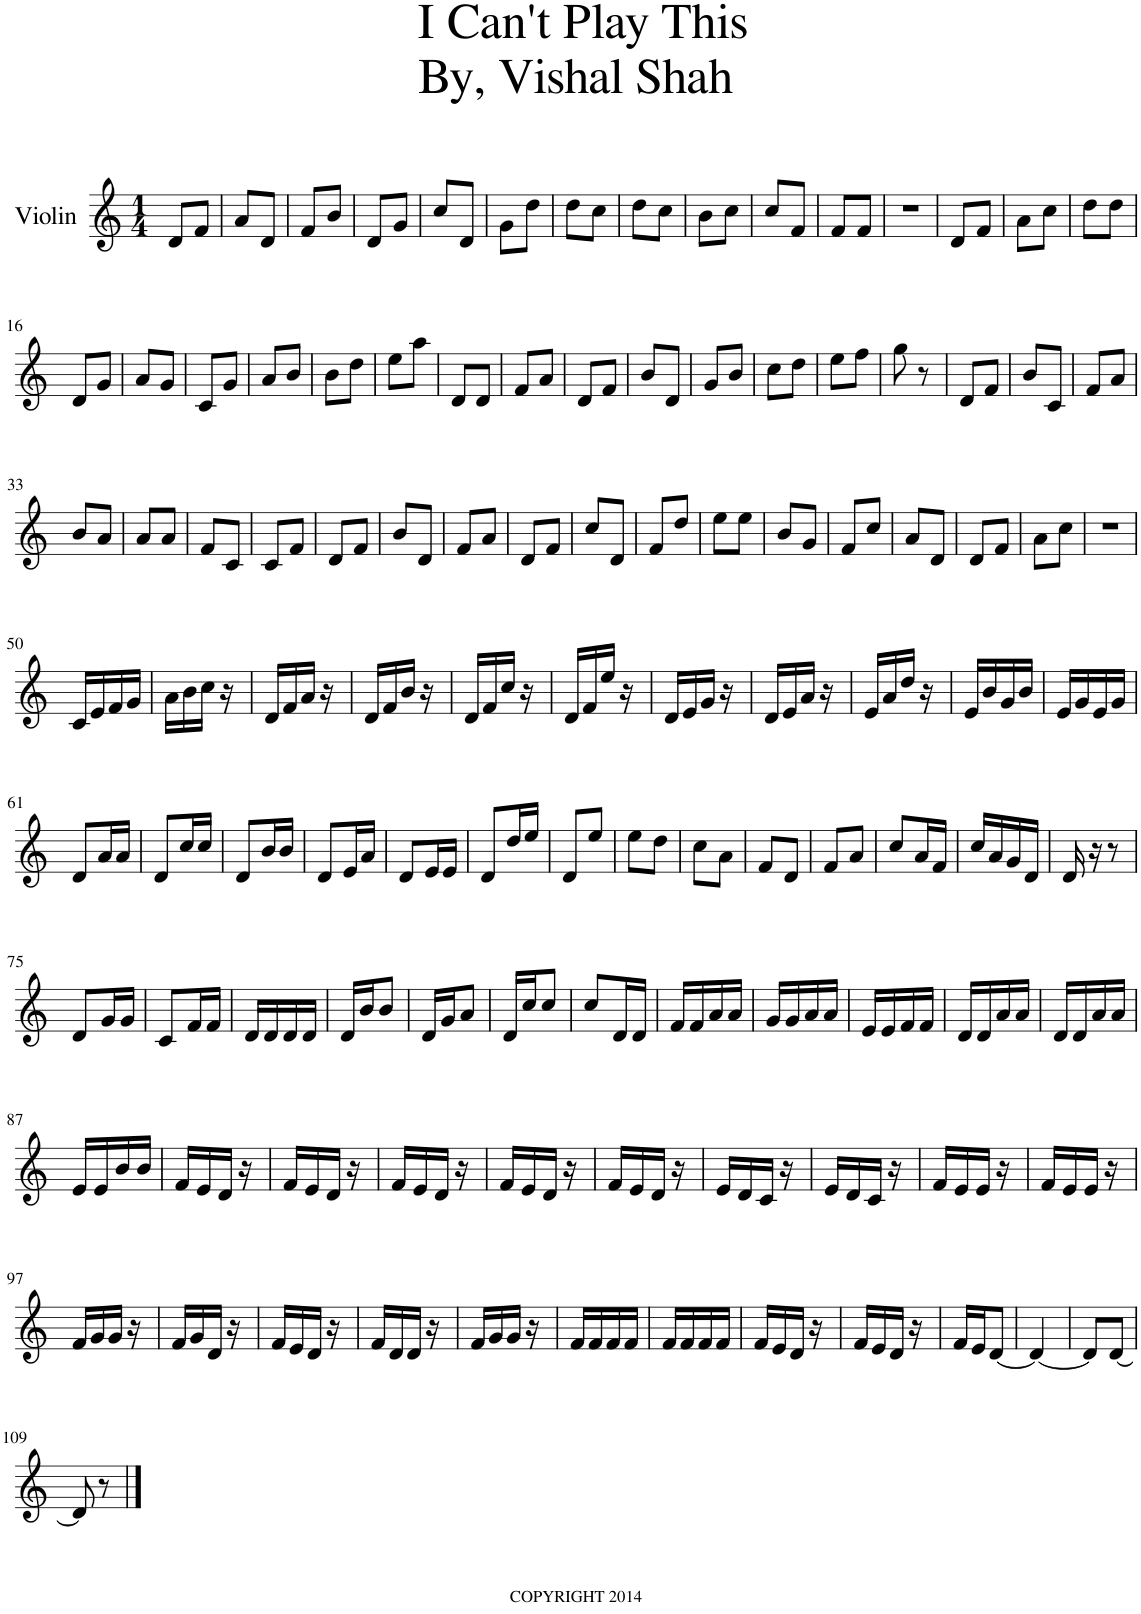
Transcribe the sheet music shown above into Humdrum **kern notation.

**kern
*part1
*staff1
*I"Violin
*I'Vln
*clefG2
*k[]
*M1/4
=1
8d/L
8f/J
=2
8a/L
8d/J
=3
8f/L
8b/J
=4
8d/L
8g/J
=5
8cc/L
8d/J
=6
8g\L
8dd\J
=7
8dd\L
8cc\J
=8
8dd\L
8cc\J
=9
8b\L
8cc\J
=10
8cc/L
8f/J
=11
8f/L
8f/J
=12
4r
=13
8d/L
8f/J
=14
8a\L
8cc\J
=15
8dd\L
8dd\J
!!LO:LB:g=z
=16
8d/L
8g/J
=17
8a/L
8g/J
=18
8c/L
8g/J
=19
8a/L
8b/J
=20
8b\L
8dd\J
=21
8ee\L
8aa\J
=22
8d/L
8d/J
=23
8f/L
8a/J
=24
8d/L
8f/J
=25
8b/L
8d/J
=26
8g/L
8b/J
=27
8cc\L
8dd\J
=28
8ee\L
8ff\J
=29
8gg\
8r
=30
8d/L
8f/J
=31
8b/L
8c/J
=32
8f/L
8a/J
!!LO:LB:g=z
=33
8b/L
8a/J
=34
8a/L
8a/J
=35
8f/L
8c/J
=36
8c/L
8f/J
=37
8d/L
8f/J
=38
8b/L
8d/J
=39
8f/L
8a/J
=40
8d/L
8f/J
=41
8cc/L
8d/J
=42
8f/L
8dd/J
=43
8ee\L
8ee\J
=44
8b/L
8g/J
=45
8f/L
8cc/J
=46
8a/L
8d/J
=47
8d/L
8f/J
=48
8a\L
8cc\J
=49
4r
!!LO:LB:g=z
=50
16c/LL
16e/
16f/
16g/JJ
=51
16a\LL
16b\
16cc\JJ
16r
=52
16d/LL
16f/
16a/JJ
16r
=53
16d/LL
16f/
16b/JJ
16r
=54
16d/LL
16f/
16cc/JJ
16r
=55
16d/LL
16f/
16ee/JJ
16r
=56
16d/LL
16e/
16g/JJ
16r
=57
16d/LL
16e/
16a/JJ
16r
=58
16e/LL
16a/
16dd/JJ
16r
=59
16e/LL
16b/
16g/
16b/JJ
=60
16e/LL
16g/
16e/
16g/JJ
!!LO:LB:g=z
=61
8d/L
16a/L
16a/JJ
=62
8d/L
16cc/L
16cc/JJ
=63
8d/L
16b/L
16b/JJ
=64
8d/L
16e/L
16a/JJ
=65
8d/L
16e/L
16e/JJ
=66
8d/L
16dd/L
16ee/JJ
=67
8d/L
8ee/J
=68
8ee\L
8dd\J
=69
8cc\L
8a\J
=70
8f/L
8d/J
=71
8f/L
8a/J
=72
8cc/L
16a/L
16f/JJ
=73
16cc/LL
16a/
16g/
16d/JJ
=74
16d/
16r
8r
!!LO:LB:g=z
=75
8d/L
16g/L
16g/JJ
=76
8c/L
16f/L
16f/JJ
=77
16d/LL
16d/
16d/
16d/JJ
=78
16d/LL
16b/J
8b/J
=79
16d/LL
16g/J
8a/J
=80
16d/LL
16cc/J
8cc/J
=81
8cc/L
16d/L
16d/JJ
=82
16f/LL
16f/
16a/
16a/JJ
=83
16g/LL
16g/
16a/
16a/JJ
=84
16e/LL
16e/
16f/
16f/JJ
=85
16d/LL
16d/
16a/
16a/JJ
=86
16d/LL
16d/
16a/
16a/JJ
!!LO:LB:g=z
=87
16e/LL
16e/
16b/
16b/JJ
=88
16f/LL
16e/
16d/JJ
16r
=89
16f/LL
16e/
16d/JJ
16r
=90
16f/LL
16e/
16d/JJ
16r
=91
16f/LL
16e/
16d/JJ
16r
=92
16f/LL
16e/
16d/JJ
16r
=93
16e/LL
16d/
16c/JJ
16r
=94
16e/LL
16d/
16c/JJ
16r
=95
16f/LL
16e/
16e/JJ
16r
=96
16f/LL
16e/
16e/JJ
16r
!!LO:LB:g=z
=97
16f/LL
16g/
16g/JJ
16r
=98
16f/LL
16g/
16d/JJ
16r
=99
16f/LL
16e/
16d/JJ
16r
=100
16f/LL
16d/
16d/JJ
16r
=101
16f/LL
16g/
16g/JJ
16r
=102
16f/LL
16f/
16f/
16f/JJ
=103
16f/LL
16f/
16f/
16f/JJ
=104
16f/LL
16e/
16d/JJ
16r
=105
16f/LL
16e/
16d/JJ
16r
=106
16f/LL
16e/J
[8d/J
=107
4d/_
=108
8d/L]
[8d/J
!!LO:LB:g=z
=109
8d/]
8r
==
*-
